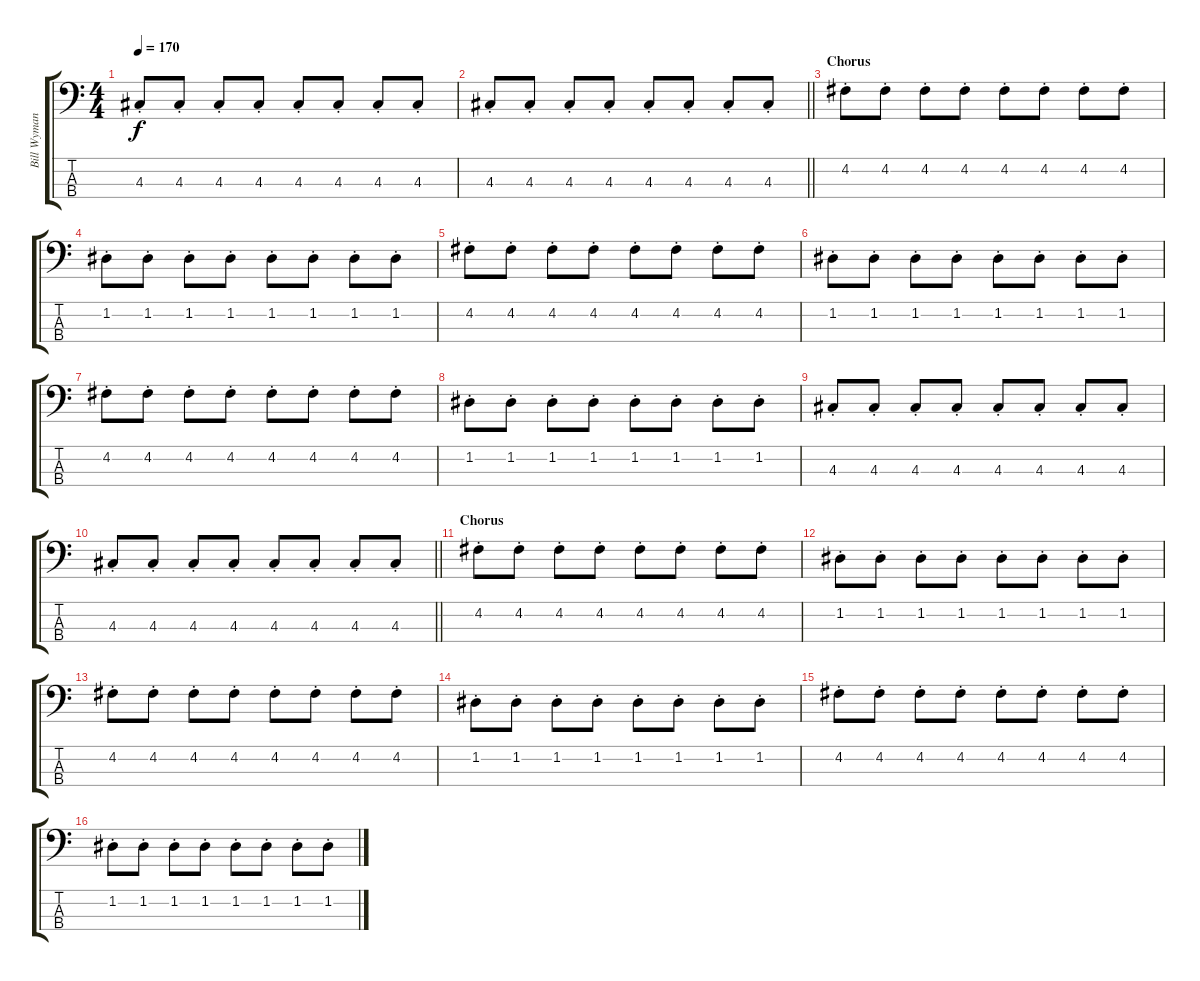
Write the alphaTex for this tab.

\track ("Bill Wyman" "Bill Wyman") {instrument electricbasspick}
\staff {score tabs}
\tuning (G2 D2 A1 E1) {hide}
\ts (4 4)
\tempo 170
\clef f4
\ks c
4.3{st}.8{dy f} 4.3{st}.8 4.3{st}.8 4.3{st}.8 4.3{st}.8 4.3{st}.8 4.3{st}.8 4.3{st}.8 |
\barLineRight lightlight
4.3{st}.8 4.3{st}.8 4.3{st}.8 4.3{st}.8 4.3{st}.8 4.3{st}.8 4.3{st}.8 4.3{st}.8 |
\section ("" "Chorus")
4.2{st}.8 4.2{st}.8 4.2{st}.8 4.2{st}.8 4.2{st}.8 4.2{st}.8 4.2{st}.8 4.2{st}.8 |
1.2{st}.8 1.2{st}.8 1.2{st}.8 1.2{st}.8 1.2{st}.8 1.2{st}.8 1.2{st}.8 1.2{st}.8 |
4.2{st}.8 4.2{st}.8 4.2{st}.8 4.2{st}.8 4.2{st}.8 4.2{st}.8 4.2{st}.8 4.2{st}.8 |
1.2{st}.8 1.2{st}.8 1.2{st}.8 1.2{st}.8 1.2{st}.8 1.2{st}.8 1.2{st}.8 1.2{st}.8 |
4.2{st}.8 4.2{st}.8 4.2{st}.8 4.2{st}.8 4.2{st}.8 4.2{st}.8 4.2{st}.8 4.2{st}.8 |
1.2{st}.8 1.2{st}.8 1.2{st}.8 1.2{st}.8 1.2{st}.8 1.2{st}.8 1.2{st}.8 1.2{st}.8 |
4.3{st}.8 4.3{st}.8 4.3{st}.8 4.3{st}.8 4.3{st}.8 4.3{st}.8 4.3{st}.8 4.3{st}.8 |
\barLineRight lightlight
4.3{st}.8 4.3{st}.8 4.3{st}.8 4.3{st}.8 4.3{st}.8 4.3{st}.8 4.3{st}.8 4.3{st}.8 |
\section ("" "Chorus")
4.2{st}.8 4.2{st}.8 4.2{st}.8 4.2{st}.8 4.2{st}.8 4.2{st}.8 4.2{st}.8 4.2{st}.8 |
1.2{st}.8 1.2{st}.8 1.2{st}.8 1.2{st}.8 1.2{st}.8 1.2{st}.8 1.2{st}.8 1.2{st}.8 |
4.2{st}.8 4.2{st}.8 4.2{st}.8 4.2{st}.8 4.2{st}.8 4.2{st}.8 4.2{st}.8 4.2{st}.8 |
1.2{st}.8 1.2{st}.8 1.2{st}.8 1.2{st}.8 1.2{st}.8 1.2{st}.8 1.2{st}.8 1.2{st}.8 |
4.2{st}.8 4.2{st}.8 4.2{st}.8 4.2{st}.8 4.2{st}.8 4.2{st}.8 4.2{st}.8 4.2{st}.8 |
1.2{st}.8 1.2{st}.8 1.2{st}.8 1.2{st}.8 1.2{st}.8 1.2{st}.8 1.2{st}.8 1.2{st}.8
